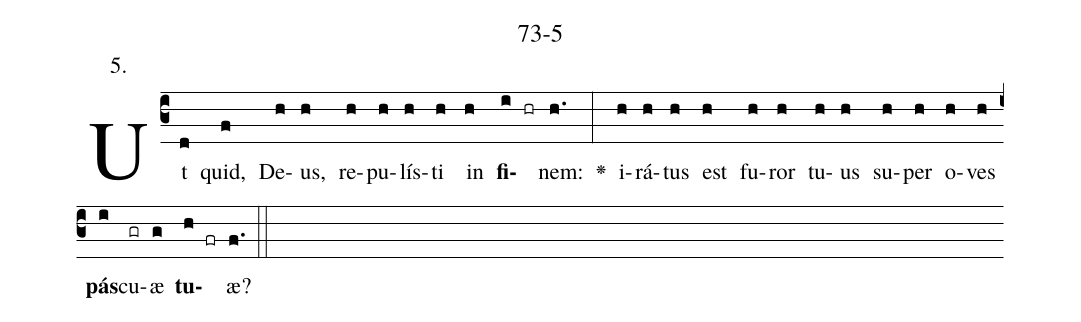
name: 73-5;
annotation: 5.;
%%
(c3)Ut(d) quid,(f) De(h)us,(h) re(h)pu(h)lís(h)ti(h) in(h) <b>fi</b>(i hr)nem:(h.) <v>\greheightstar</v>(:) i(h)rá(h)tus(h) est(h) fu(h)ror(h) tu(h)us(h) su(h)per(h) o(h)ves(h) <b>pás</b>(i)cu(gr)æ(g) <b>tu</b>(h fr)æ?(f.) (::)


%E(h) u(h) o(i) u(g) a(h) e.(f.) (::)
